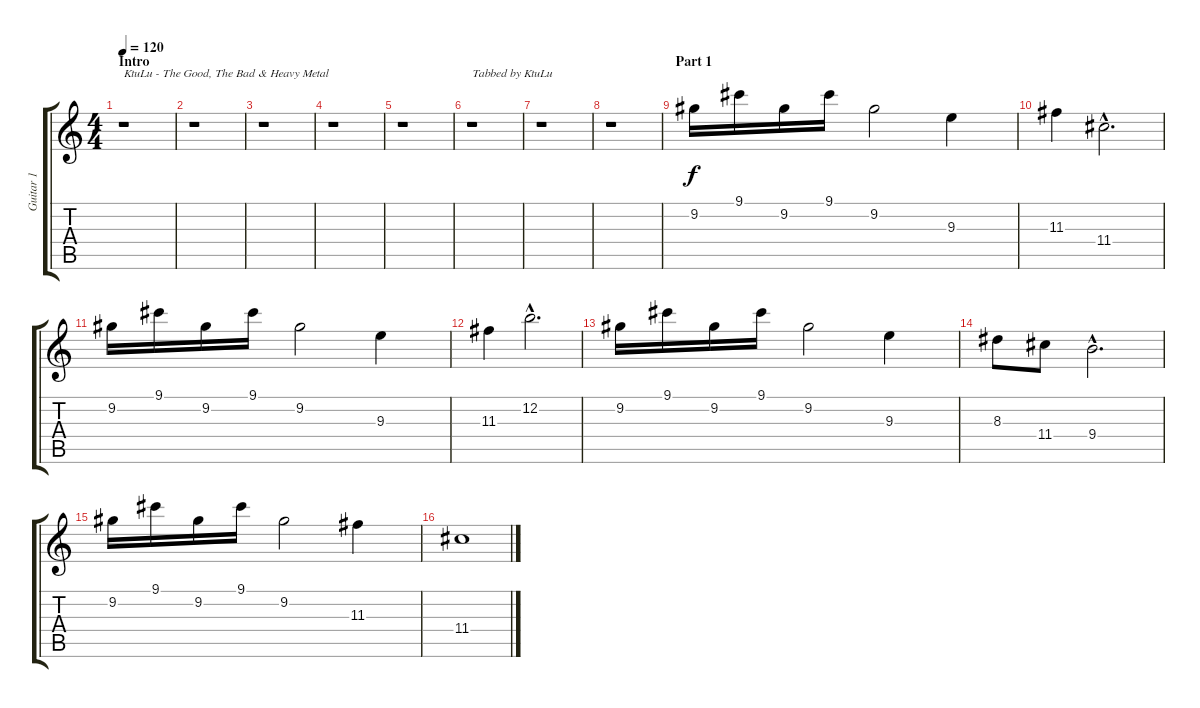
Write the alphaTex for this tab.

\track ("Guitar 1" "Guitar 1") {instrument overdrivenguitar}
\staff {score tabs}
\tuning (E4 B3 G3 D3 A2 E2) {hide}
\ts (4 4)
\section ("" "Intro")
\tempo 120
\clef g2
\ks c
r.1{txt "KtuLu - The Good, The Bad & Heavy Metal" dy f instrument overdrivenguitar} |
r.1 |
r.1 |
r.1 |
r.1 |
r.1{txt "Tabbed by KtuLu"} |
r.1 |
r.1 |
\section ("" "Part 1")
9.2.16 9.1.16 9.2.16 9.1.16 9.2.2 9.3.4 |
11.3.4 11.4{hac}.2{d} |
9.2.16 9.1.16 9.2.16 9.1.16 9.2.2 9.3.4 |
11.3.4 12.2{hac}.2{d} |
9.2.16 9.1.16 9.2.16 9.1.16 9.2.2 9.3.4 |
8.3.8 11.4.8 9.4{hac}.2{d} |
9.2.16 9.1.16 9.2.16 9.1.16 9.2.2 11.3.4 |
11.4.1
